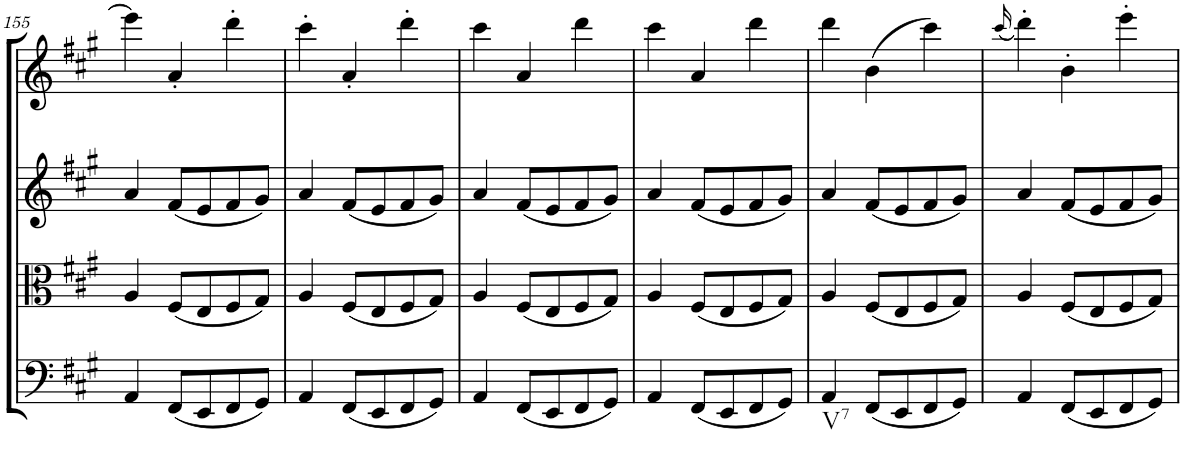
**kern	**kern	**kern	**kern
*part4	*part3	*part2	*part1
*staff4	*staff3	*staff2	*staff1
*I"Cello	*I"Viola	*I"2nd Violin	*I"1st Violin
*	*I'Vla	*I'Vln	*I'Vln
!!LO:PB:g=z
*clefF4	*clefC3	*clefG2	*clefG2
*k[f#c#g#]	*k[f#c#g#]	*k[f#c#g#]	*k[f#c#g#]
*A:	*A:	*A:	*A:
*M3/4	*M3/4	*M3/4	*M3/4
=155	=155	=155	=155
4AA/	4A/	4a/	4eee\]
(8FF#/L	(8F#/L	(8f#/L	4a'/
8EE/	8E/	8e/	.
8FF#/	8F#/	8f#/	4ddd'\
8GG#/J)	8G#/J)	8g#/J)	.
=156	=156	=156	=156
4AA/	4A/	4a/	4ccc#'\
(8FF#/L	(8F#/L	(8f#/L	4a'/
8EE/	8E/	8e/	.
8FF#/	8F#/	8f#/	4ddd'\
8GG#/J)	8G#/J)	8g#/J)	.
=157	=157	=157	=157
4AA/	4A/	4a/	4ccc#\
(8FF#/L	(8F#/L	(8f#/L	4a/
8EE/	8E/	8e/	.
8FF#/	8F#/	8f#/	4ddd\
8GG#/J)	8G#/J)	8g#/J)	.
=158	=158	=158	=158
4AA/	4A/	4a/	4ccc#\
(8FF#/L	(8F#/L	(8f#/L	4a/
8EE/	8E/	8e/	.
8FF#/	8F#/	8f#/	4ddd\
8GG#/J)	8G#/J)	8g#/J)	.
=159	=159	=159	=159
!LO:TX:b:t=V7	!	!	!
4AA/	4A/	4a/	4ddd\
(8FF#/L	(8F#/L	(8f#/L	(4b\
8EE/	8E/	8e/	.
8FF#/	8F#/	8f#/	4ccc#\)
8GG#/J)	8G#/J)	8g#/J)	.
=160	=160	=160	=160
.	.	.	(16qccc#/
4AA/	4A/	4a/	4ddd'\)
(8FF#/L	(8F#/L	(8f#/L	4b'\
8EE/	8E/	8e/	.
8FF#/	8F#/	8f#/	4eee'\
8GG#/J)	8G#/J)	8g#/J)	.
=	=	=	=
*-	*-	*-	*-
